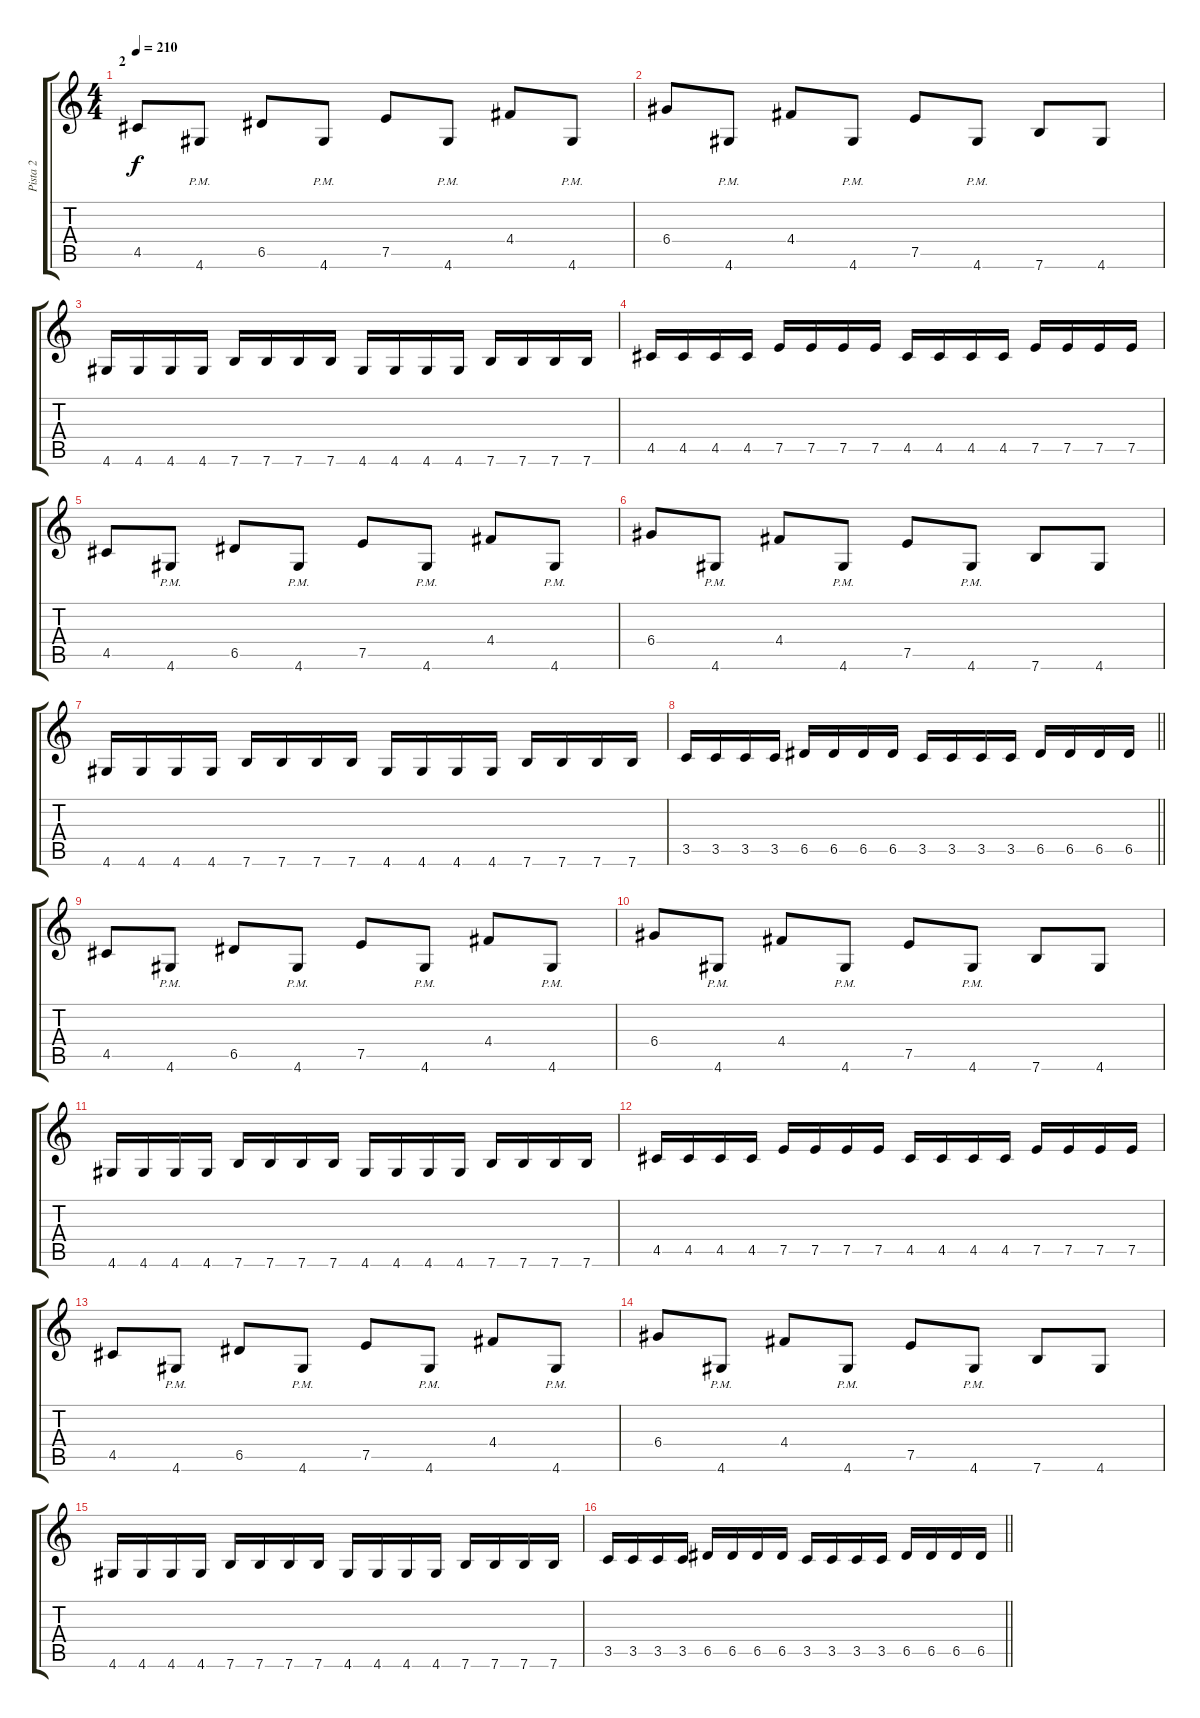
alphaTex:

\track ("Pista 2" "Pista 2") {instrument distortionguitar}
\staff {score tabs}
\tuning (E4 B3 G3 D3 A2 E2) {hide}
\ts (4 4)
\section ("" "2")
\tempo 210
\clef g2
\ks c
4.5.8{dy f} 4.6{pm}.8 6.5.8 4.6{pm}.8 7.5.8 4.6{pm}.8 4.4.8 4.6{pm}.8 |
6.4.8 4.6{pm}.8 4.4.8 4.6{pm}.8 7.5.8 4.6{pm}.8 7.6.8 4.6.8 |
4.6.16 4.6.16 4.6.16 4.6.16 7.6.16 7.6.16 7.6.16 7.6.16 4.6.16 4.6.16 4.6.16 4.6.16 7.6.16 7.6.16 7.6.16 7.6.16 |
4.5.16 4.5.16 4.5.16 4.5.16 7.5.16 7.5.16 7.5.16 7.5.16 4.5.16 4.5.16 4.5.16 4.5.16 7.5.16 7.5.16 7.5.16 7.5.16 |
4.5.8 4.6{pm}.8 6.5.8 4.6{pm}.8 7.5.8 4.6{pm}.8 4.4.8 4.6{pm}.8 |
6.4.8 4.6{pm}.8 4.4.8 4.6{pm}.8 7.5.8 4.6{pm}.8 7.6.8 4.6.8 |
4.6.16 4.6.16 4.6.16 4.6.16 7.6.16 7.6.16 7.6.16 7.6.16 4.6.16 4.6.16 4.6.16 4.6.16 7.6.16 7.6.16 7.6.16 7.6.16 |
\barLineRight lightlight
3.5.16 3.5.16 3.5.16 3.5.16 6.5.16 6.5.16 6.5.16 6.5.16 3.5.16 3.5.16 3.5.16 3.5.16 6.5.16 6.5.16 6.5.16 6.5.16 |
4.5.8 4.6{pm}.8 6.5.8 4.6{pm}.8 7.5.8 4.6{pm}.8 4.4.8 4.6{pm}.8 |
6.4.8 4.6{pm}.8 4.4.8 4.6{pm}.8 7.5.8 4.6{pm}.8 7.6.8 4.6.8 |
4.6.16 4.6.16 4.6.16 4.6.16 7.6.16 7.6.16 7.6.16 7.6.16 4.6.16 4.6.16 4.6.16 4.6.16 7.6.16 7.6.16 7.6.16 7.6.16 |
4.5.16 4.5.16 4.5.16 4.5.16 7.5.16 7.5.16 7.5.16 7.5.16 4.5.16 4.5.16 4.5.16 4.5.16 7.5.16 7.5.16 7.5.16 7.5.16 |
4.5.8 4.6{pm}.8 6.5.8 4.6{pm}.8 7.5.8 4.6{pm}.8 4.4.8 4.6{pm}.8 |
6.4.8 4.6{pm}.8 4.4.8 4.6{pm}.8 7.5.8 4.6{pm}.8 7.6.8 4.6.8 |
4.6.16 4.6.16 4.6.16 4.6.16 7.6.16 7.6.16 7.6.16 7.6.16 4.6.16 4.6.16 4.6.16 4.6.16 7.6.16 7.6.16 7.6.16 7.6.16 |
\barLineRight lightlight
3.5.16 3.5.16 3.5.16 3.5.16 6.5.16 6.5.16 6.5.16 6.5.16 3.5.16 3.5.16 3.5.16 3.5.16 6.5.16 6.5.16 6.5.16 6.5.16
